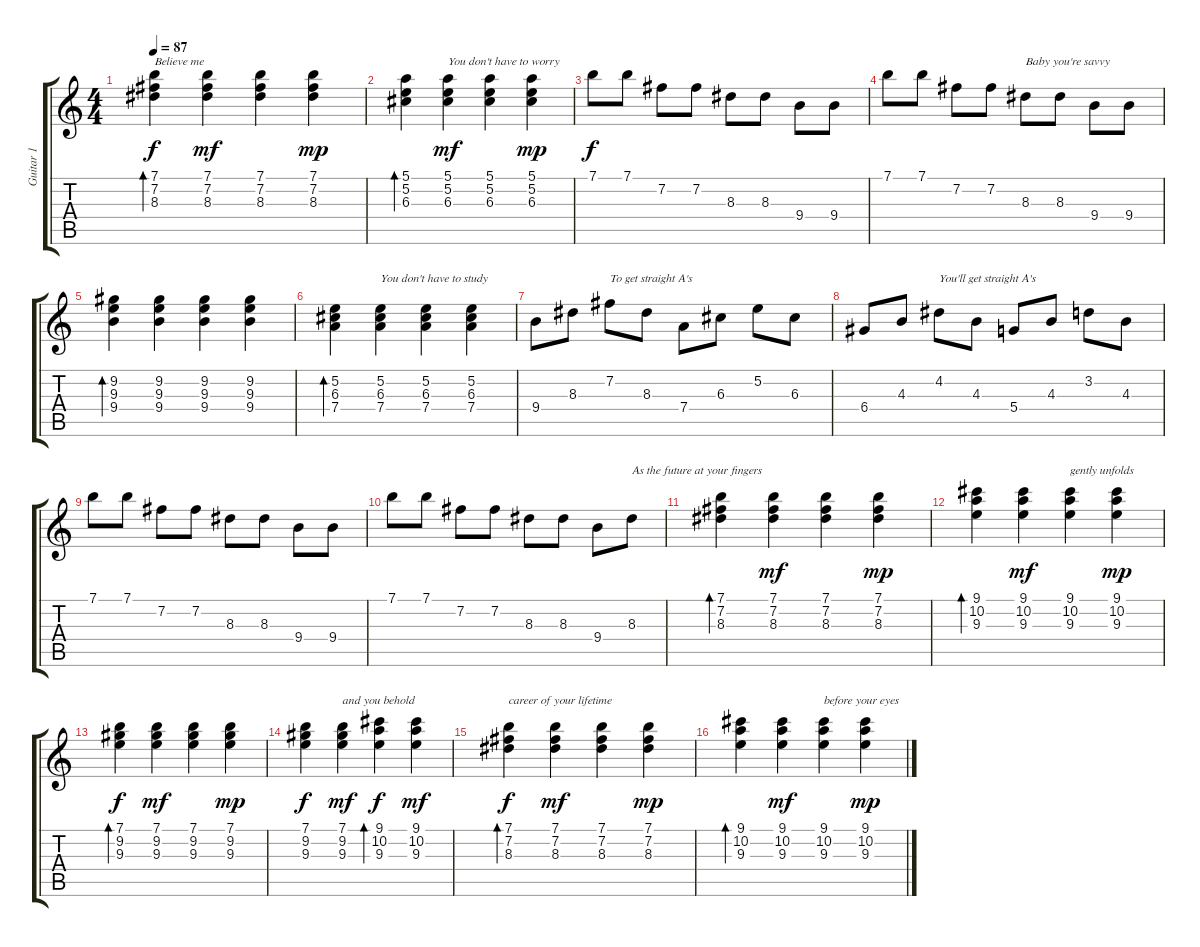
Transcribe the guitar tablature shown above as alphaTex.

\track ("Guitar 1" "Guitar 1") {instrument acousticguitarsteel}
\staff {score tabs}
\tuning (E4 B3 G3 D3 A2 E2) {hide}
\ts (4 4)
\tempo 87
\clef g2
\ks c
(7.1 7.2 8.3).4{bd 240 txt "Believe me" dy f} (7.1 7.2 8.3).4{dy mf} (7.1 7.2 8.3).4 (7.1 7.2 8.3).4{dy mp} |
(5.1 5.2 6.3).4{bd 240} (5.1 5.2 6.3).4{txt "You don't have to worry" dy mf} (5.1 5.2 6.3).4 (5.1 5.2 6.3).4{dy mp} |
7.1.8{dy f} 7.1.8 7.2.8 7.2.8 8.3.8 8.3.8 9.4.8 9.4.8 |
7.1.8 7.1.8 7.2.8 7.2.8 8.3.8{txt "Baby you're savvy"} 8.3.8 9.4.8 9.4.8 |
(9.2 9.3 9.4).4{bd 240} (9.2 9.3 9.4).4 (9.2 9.3 9.4).4 (9.2 9.3 9.4).4 |
(5.2 6.3 7.4).4{bd 240} (5.2 6.3 7.4).4{txt "You don't have to study"} (5.2 6.3 7.4).4 (5.2 6.3 7.4).4 |
9.4.8 8.3.8 7.2.8{txt "To get straight A's"} 8.3.8 7.4.8 6.3.8 5.2.8 6.3.8 |
6.4.8 4.3.8 4.2.8{txt "You'll get straight A's"} 4.3.8 5.4.8 4.3.8 3.2.8 4.3.8 |
7.1.8 7.1.8 7.2.8 7.2.8 8.3.8 8.3.8 9.4.8 9.4.8 |
7.1.8 7.1.8 7.2.8 7.2.8 8.3.8 8.3.8 9.4.8 8.3.8{txt "As the future at your fingers"} |
(7.1 7.2 8.3).4{bd 240} (7.1 7.2 8.3).4{dy mf} (7.1 7.2 8.3).4 (7.1 7.2 8.3).4{dy mp} |
(9.1 10.2 9.3).4{bd 240} (9.1 10.2 9.3).4{dy mf} (9.1 10.2 9.3).4{txt "gently unfolds"} (9.1 10.2 9.3).4{dy mp} |
(7.1 9.2 9.3).4{bd 240 dy f} (7.1 9.2 9.3).4{dy mf} (7.1 9.2 9.3).4 (7.1 9.2 9.3).4{dy mp} |
(7.1 9.2 9.3).4{dy f} (7.1 9.2 9.3).4{txt "and you behold" dy mf} (9.1 10.2 9.3).4{bd 240 dy f} (9.1 10.2 9.3).4{dy mf} |
(7.1 7.2 8.3).4{bd 240 txt "career of your lifetime" dy f} (7.1 7.2 8.3).4{dy mf} (7.1 7.2 8.3).4 (7.1 7.2 8.3).4{dy mp} |
(9.1 10.2 9.3).4{bd 240} (9.1 10.2 9.3).4{dy mf} (9.1 10.2 9.3).4{txt "before your eyes"} (9.1 10.2 9.3).4{dy mp}
